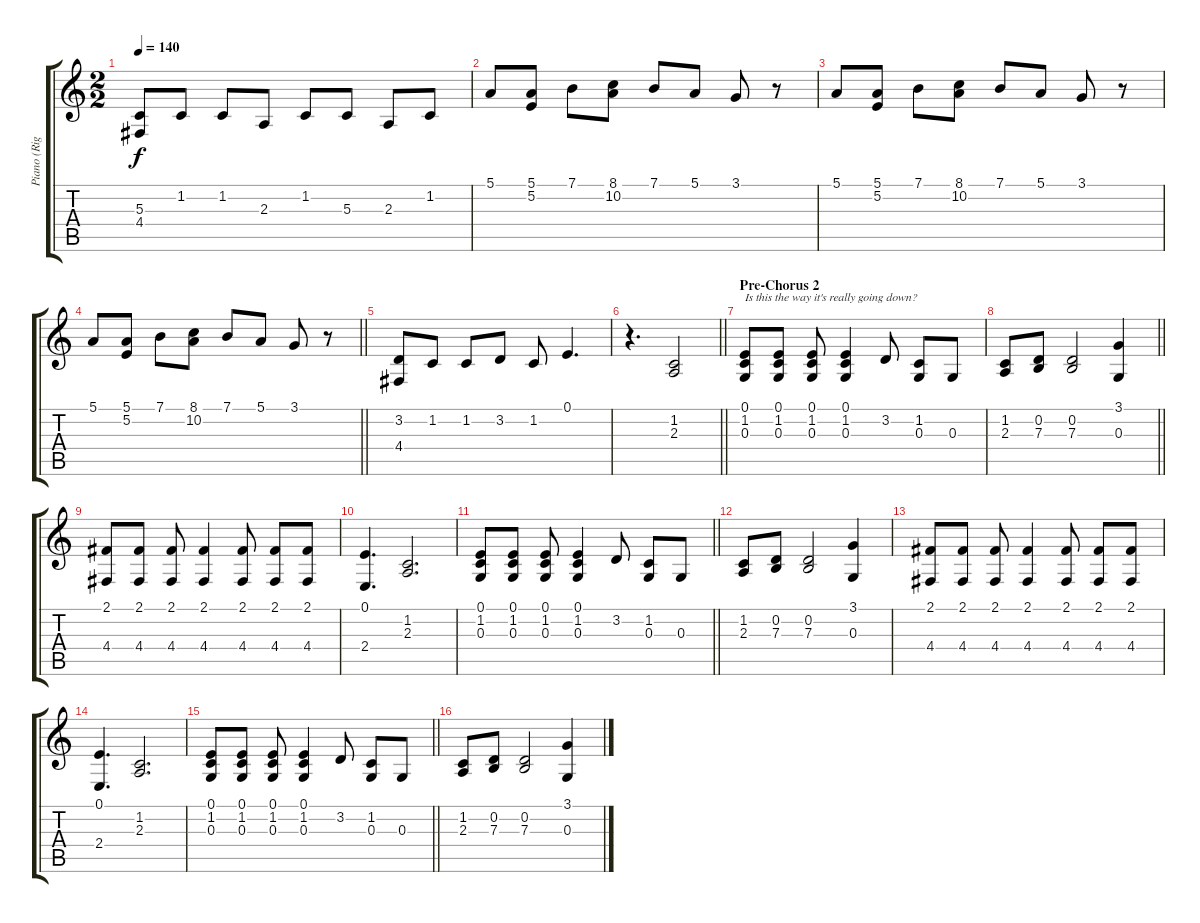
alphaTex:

\track ("Piano (Right Hand)" "Piano (Rig") {instrument acousticgrandpiano}
\staff {score tabs}
\tuning (E4 B3 G3 D3 A2 E2) {hide}
\ts (2 2)
\tempo 140
\clef g2
\ks c
(5.3 4.4).8{dy f} 1.2.8 1.2.8 2.3.8 1.2.8 5.3.8 2.3.8 1.2.8 |
5.1.8 (5.1 5.2).8 7.1.8 (8.1 10.2).8 7.1.8 5.1.8 3.1.8 r.8 |
5.1.8 (5.1 5.2).8 7.1.8 (8.1 10.2).8 7.1.8 5.1.8 3.1.8 r.8 |
\barLineRight lightlight
5.1.8 (5.1 5.2).8 7.1.8 (8.1 10.2).8 7.1.8 5.1.8 3.1.8 r.8 |
(3.2 4.4).8 1.2.8 1.2.8 3.2.8 1.2.8 0.1.4{d} |
\barLineRight lightlight
r.4{d} (1.2 2.3).2 |
\section ("" "Pre-Chorus 2")
(0.1 1.2 0.3).8{txt "Is this the way it's really going down?"} (0.1 1.2 0.3).8 (0.1 1.2 0.3).8 (0.1 1.2 0.3).4 3.2.8 (1.2 0.3).8 0.3.8 |
\barLineRight lightlight
(1.2 2.3).8 (0.2 7.3).8 (0.2 7.3).2 (3.1 0.3).4 |
(2.1 4.4).8 (2.1 4.4).8 (2.1 4.4).8 (2.1 4.4).4 (2.1 4.4).8 (2.1 4.4).8 (2.1 4.4).8 |
(0.1 2.4).4{d} (1.2 2.3).2{d} |
\barLineRight lightlight
(0.1 1.2 0.3).8 (0.1 1.2 0.3).8 (0.1 1.2 0.3).8 (0.1 1.2 0.3).4 3.2.8 (1.2 0.3).8 0.3.8 |
(1.2 2.3).8 (0.2 7.3).8 (0.2 7.3).2 (3.1 0.3).4 |
(2.1 4.4).8 (2.1 4.4).8 (2.1 4.4).8 (2.1 4.4).4 (2.1 4.4).8 (2.1 4.4).8 (2.1 4.4).8 |
(0.1 2.4).4{d} (1.2 2.3).2{d} |
\barLineRight lightlight
(0.1 1.2 0.3).8 (0.1 1.2 0.3).8 (0.1 1.2 0.3).8 (0.1 1.2 0.3).4 3.2.8 (1.2 0.3).8 0.3.8 |
(1.2 2.3).8 (0.2 7.3).8 (0.2 7.3).2 (3.1 0.3).4
